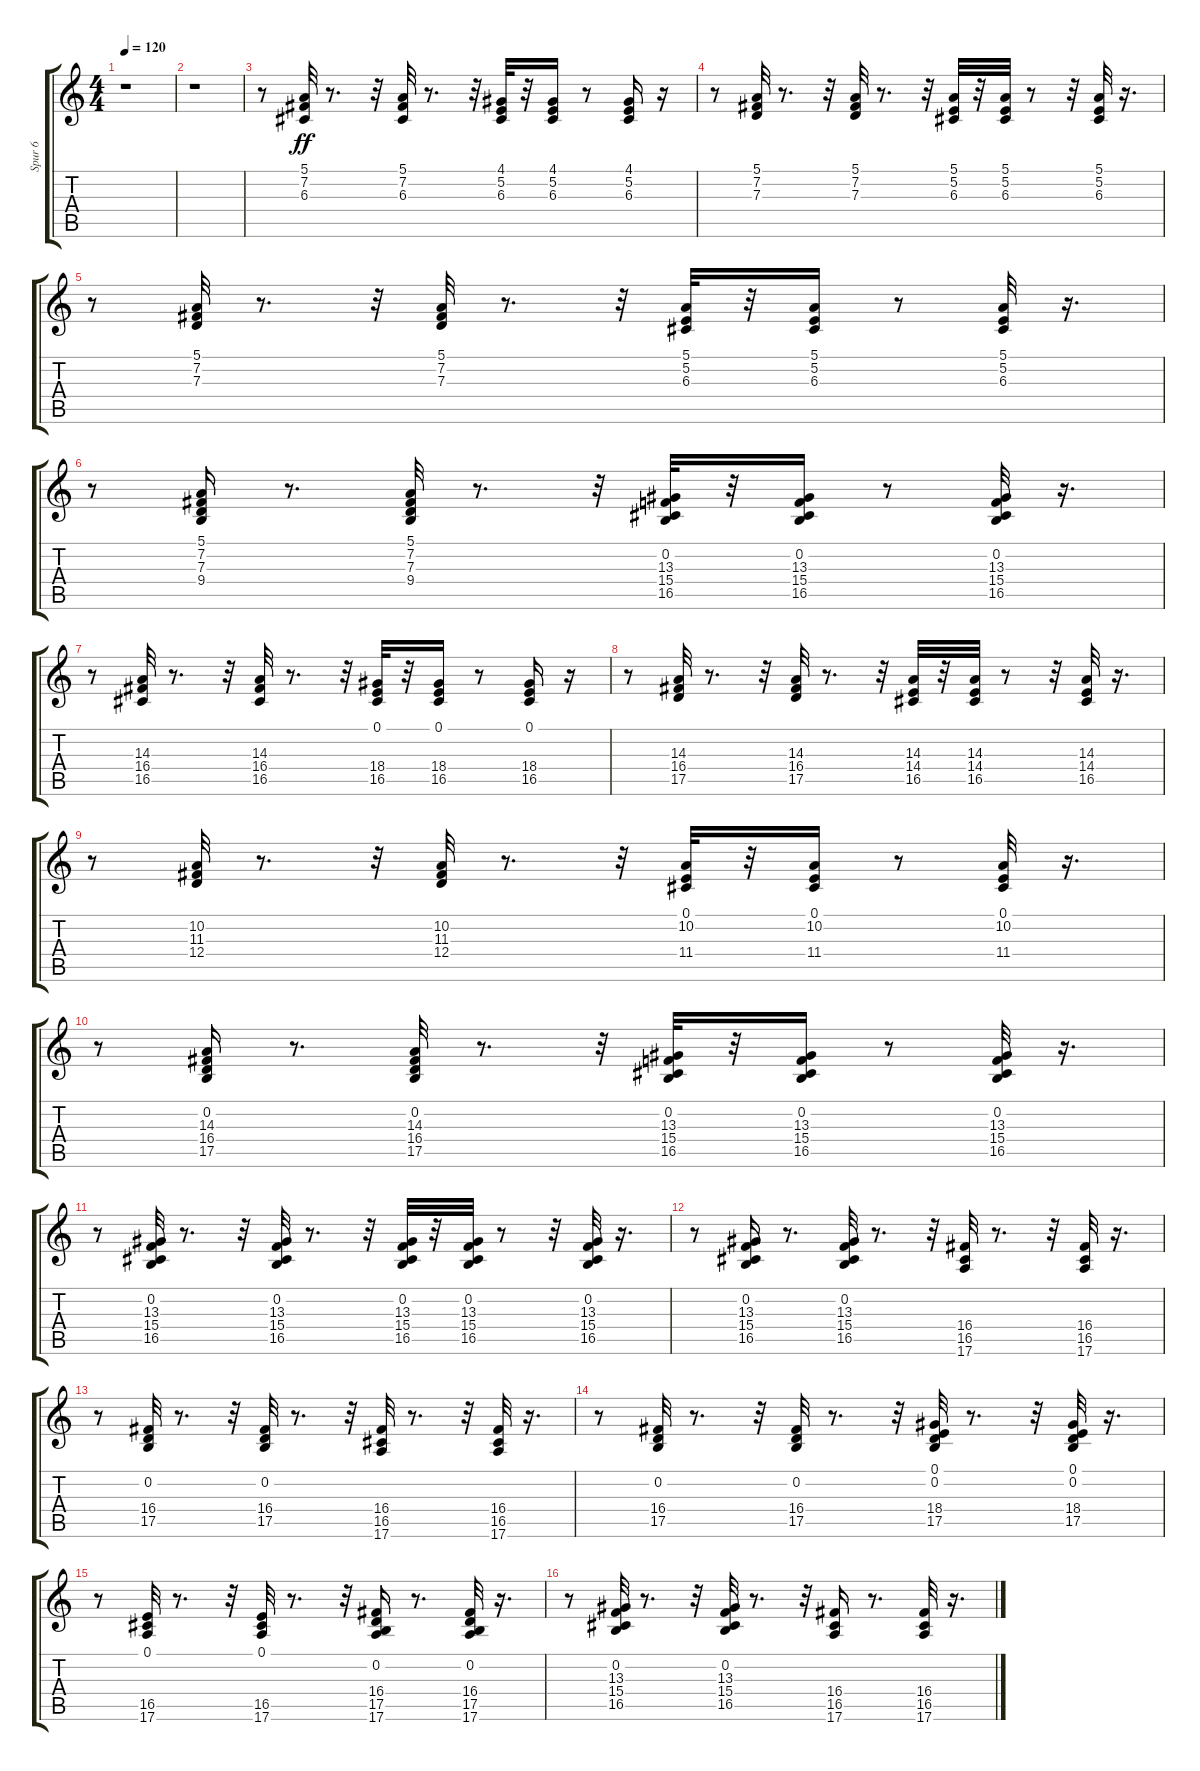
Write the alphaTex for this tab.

\track ("Spur 6" "Spur 6") {instrument electricgrandpiano}
\staff {score tabs}
\tuning (E4 B3 G3 D3 A2 E2) {hide}
\ts (4 4)
\tempo 120
\clef g2
\ks c
r.1{dy ff instrument electricgrandpiano} |
r.1 |
r.8 (5.1 7.2 6.3).32 r.8{d} r.32 (5.1 7.2 6.3).32 r.8{d} r.32 (4.1 5.2 6.3).32 r.32 (4.1 5.2 6.3).16 r.8 (4.1 5.2 6.3).16 r.16 |
r.8 (5.1 7.2 7.3).32 r.8{d} r.32 (5.1 7.2 7.3).32 r.8{d} r.32 (5.1 5.2 6.3).32 r.32 (5.1 5.2 6.3).32 r.8 r.32 (5.1 5.2 6.3).32 r.16{d} |
r.8 (5.1 7.2 7.3).32 r.8{d} r.32 (5.1 7.2 7.3).32 r.8{d} r.32 (5.1 5.2 6.3).32 r.32 (5.1 5.2 6.3).16 r.8 (5.1 5.2 6.3).32 r.16{d} |
r.8 (5.1 7.2 7.3 9.4).16 r.8{d} (5.1 7.2 7.3 9.4).32 r.8{d} r.32 (0.2 13.3 15.4 16.5).32 r.32 (0.2 13.3 15.4 16.5).16 r.8 (0.2 13.3 15.4 16.5).32 r.16{d} |
r.8 (14.3 16.4 16.5).32 r.8{d} r.32 (14.3 16.4 16.5).32 r.8{d} r.32 (0.1 18.4 16.5).32 r.32 (0.1 18.4 16.5).16 r.8 (0.1 18.4 16.5).16 r.16 |
r.8 (14.3 16.4 17.5).32 r.8{d} r.32 (14.3 16.4 17.5).32 r.8{d} r.32 (14.3 14.4 16.5).32 r.32 (14.3 14.4 16.5).32 r.8 r.32 (14.3 14.4 16.5).32 r.16{d} |
r.8 (10.2 11.3 12.4).32 r.8{d} r.32 (10.2 11.3 12.4).32 r.8{d} r.32 (0.1 10.2 11.4).32 r.32 (0.1 10.2 11.4).16 r.8 (0.1 10.2 11.4).32 r.16{d} |
r.8 (0.2 14.3 16.4 17.5).16 r.8{d} (0.2 14.3 16.4 17.5).32 r.8{d} r.32 (0.2 13.3 15.4 16.5).32 r.32 (0.2 13.3 15.4 16.5).16 r.8 (0.2 13.3 15.4 16.5).32 r.16{d} |
r.8 (0.2 13.3 15.4 16.5).32 r.8{d} r.32 (0.2 13.3 15.4 16.5).32 r.8{d} r.32 (0.2 13.3 15.4 16.5).32 r.32 (0.2 13.3 15.4 16.5).32 r.8 r.32 (0.2 13.3 15.4 16.5).32 r.16{d} |
r.8 (0.2 13.3 15.4 16.5).16 r.8{d} (0.2 13.3 15.4 16.5).32 r.8{d} r.32 (16.4 16.5 17.6).32 r.8{d} r.32 (16.4 16.5 17.6).32 r.16{d} |
r.8 (0.2 16.4 17.5).32 r.8{d} r.32 (0.2 16.4 17.5).32 r.8{d} r.32 (16.4 16.5 17.6).32 r.8{d} r.32 (16.4 16.5 17.6).32 r.16{d} |
r.8 (0.2 16.4 17.5).32 r.8{d} r.32 (0.2 16.4 17.5).32 r.8{d} r.32 (0.1 0.2 18.4 17.5).32 r.8{d} r.32 (0.1 0.2 18.4 17.5).32 r.16{d} |
r.8 (0.1 16.5 17.6).32 r.8{d} r.32 (0.1 16.5 17.6).32 r.8{d} r.32 (0.2 16.4 17.5 17.6).16 r.8{d} (0.2 16.4 17.5 17.6).32 r.16{d} |
r.8 (0.2 13.3 15.4 16.5).32 r.8{d} r.32 (0.2 13.3 15.4 16.5).32 r.8{d} r.32 (16.4 16.5 17.6).16 r.8{d} (16.4 16.5 17.6).32 r.16{d}
